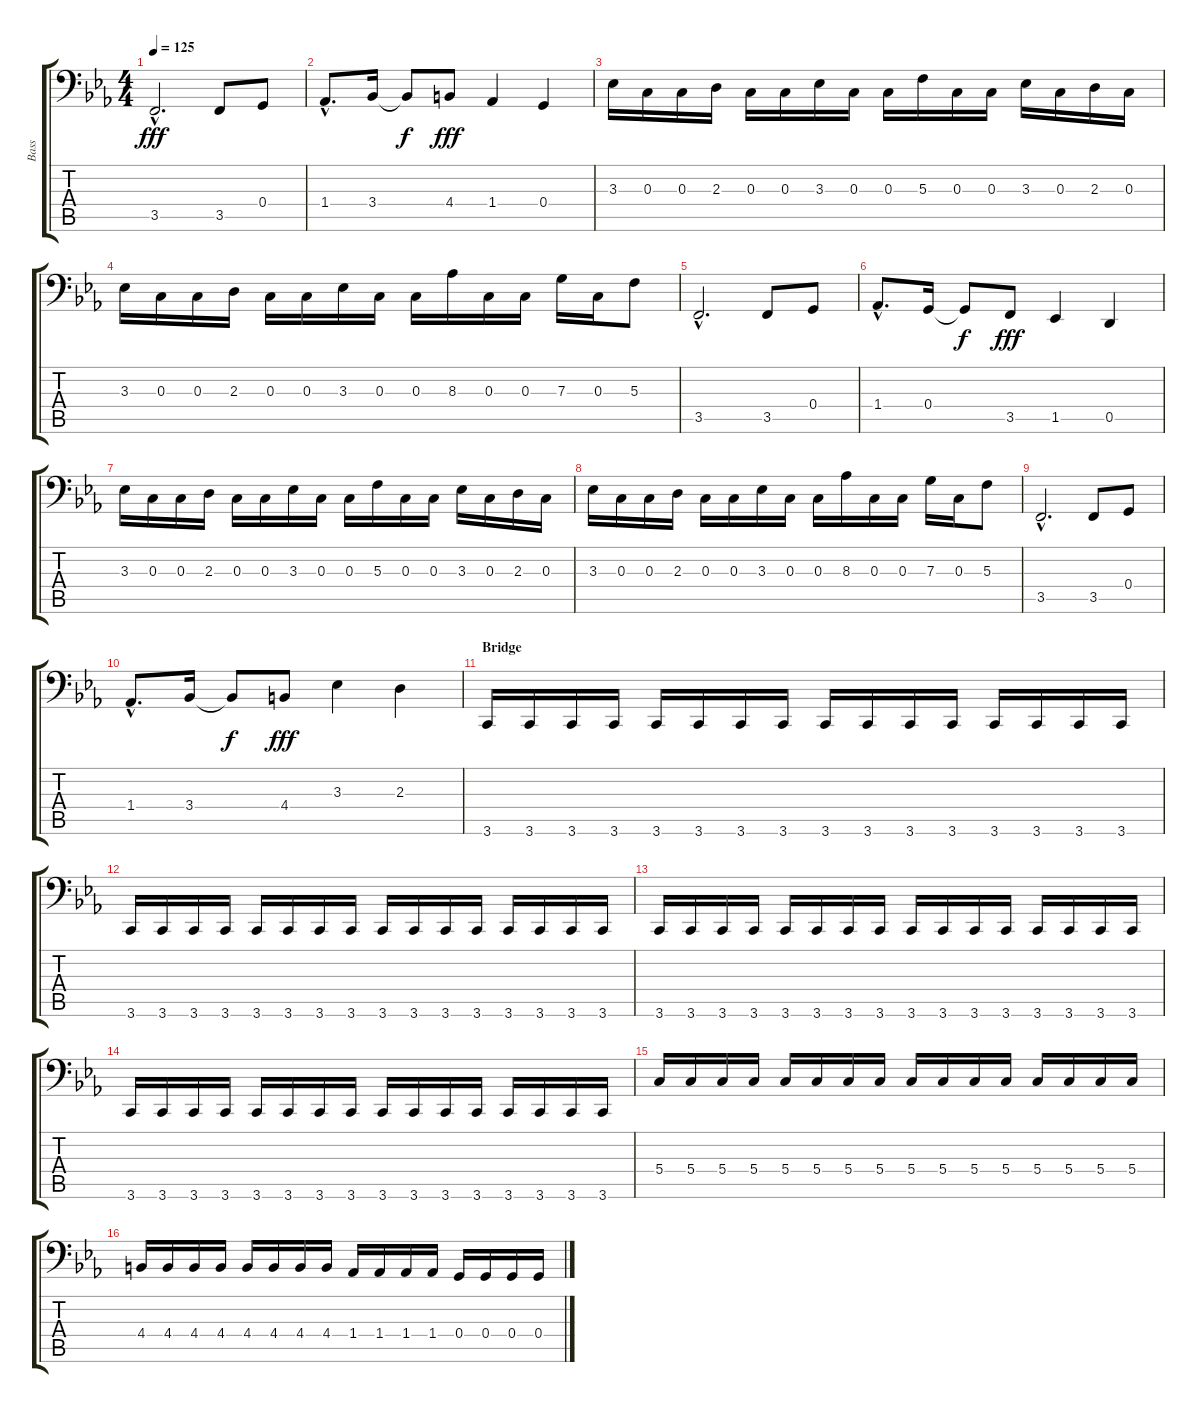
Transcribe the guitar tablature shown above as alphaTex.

\track ("Bass" "Bass") {instrument electricbasspick}
\staff {score tabs}
\tuning (Bb2 F2 C2 G1 D1 A0) {hide}
\ts (4 4)
\tempo 125
\clef f4
\ks cminor
3.5{hac}.2{d dy fff} 3.5.8 0.4.8 |
1.4{hac}.8{d} 3.4.16 3.4{t}.8{dy f} 4.4.8{dy fff} 1.4.4 0.4.4 |
3.3.16 0.3.16 0.3.16 2.3.16 0.3.16 0.3.16 3.3.16 0.3.16 0.3.16 5.3.16 0.3.16 0.3.16 3.3.16 0.3.16 2.3.16 0.3.16 |
3.3.16 0.3.16 0.3.16 2.3.16 0.3.16 0.3.16 3.3.16 0.3.16 0.3.16 8.3.16 0.3.16 0.3.16 7.3.16 0.3.16 5.3.8 |
3.5{hac}.2{d} 3.5.8 0.4.8 |
1.4{hac}.8{d} 0.4.16 0.4{t}.8{dy f} 3.5.8{dy fff} 1.5.4 0.5.4 |
3.3.16 0.3.16 0.3.16 2.3.16 0.3.16 0.3.16 3.3.16 0.3.16 0.3.16 5.3.16 0.3.16 0.3.16 3.3.16 0.3.16 2.3.16 0.3.16 |
3.3.16 0.3.16 0.3.16 2.3.16 0.3.16 0.3.16 3.3.16 0.3.16 0.3.16 8.3.16 0.3.16 0.3.16 7.3.16 0.3.16 5.3.8 |
3.5{hac}.2{d} 3.5.8 0.4.8 |
1.4{hac}.8{d} 3.4.16 3.4{t}.8{dy f} 4.4.8{dy fff} 3.3.4 2.3.4 |
\section ("" "Bridge")
3.6.16 3.6.16 3.6.16 3.6.16 3.6.16 3.6.16 3.6.16 3.6.16 3.6.16 3.6.16 3.6.16 3.6.16 3.6.16 3.6.16 3.6.16 3.6.16 |
3.6.16 3.6.16 3.6.16 3.6.16 3.6.16 3.6.16 3.6.16 3.6.16 3.6.16 3.6.16 3.6.16 3.6.16 3.6.16 3.6.16 3.6.16 3.6.16 |
3.6.16 3.6.16 3.6.16 3.6.16 3.6.16 3.6.16 3.6.16 3.6.16 3.6.16 3.6.16 3.6.16 3.6.16 3.6.16 3.6.16 3.6.16 3.6.16 |
3.6.16 3.6.16 3.6.16 3.6.16 3.6.16 3.6.16 3.6.16 3.6.16 3.6.16 3.6.16 3.6.16 3.6.16 3.6.16 3.6.16 3.6.16 3.6.16 |
5.4.16 5.4.16 5.4.16 5.4.16 5.4.16 5.4.16 5.4.16 5.4.16 5.4.16 5.4.16 5.4.16 5.4.16 5.4.16 5.4.16 5.4.16 5.4.16 |
4.4.16 4.4.16 4.4.16 4.4.16 4.4.16 4.4.16 4.4.16 4.4.16 1.4.16 1.4.16 1.4.16 1.4.16 0.4.16 0.4.16 0.4.16 0.4.16
